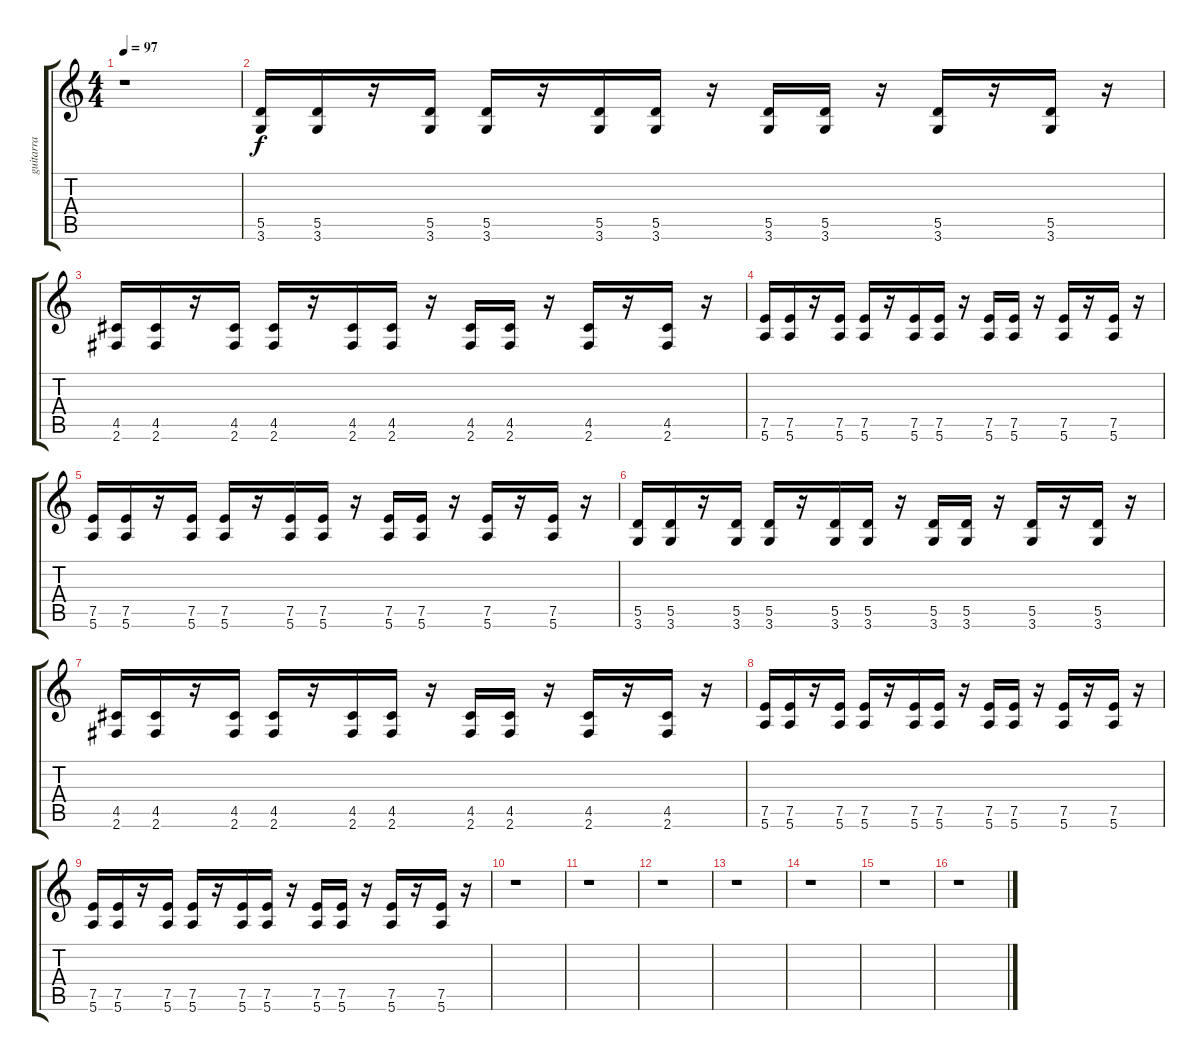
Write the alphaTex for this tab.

\track ("guitarra" "guitarra") {instrument overdrivenguitar}
\staff {score tabs}
\tuning (E4 B3 G3 D3 A2 E2) {hide}
\ts (4 4)
\tempo 97
\clef g2
\ks c
r.1{dy f} |
(5.5 3.6).16 (5.5 3.6).16 r.16 (5.5 3.6).16 (5.5 3.6).16 r.16 (5.5 3.6).16 (5.5 3.6).16 r.16 (5.5 3.6).16 (5.5 3.6).16 r.16 (5.5 3.6).16 r.16 (5.5 3.6).16 r.16 |
(4.5 2.6).16 (4.5 2.6).16 r.16 (4.5 2.6).16 (4.5 2.6).16 r.16 (4.5 2.6).16 (4.5 2.6).16 r.16 (4.5 2.6).16 (4.5 2.6).16 r.16 (4.5 2.6).16 r.16 (4.5 2.6).16 r.16 |
(7.5 5.6).16 (7.5 5.6).16 r.16 (7.5 5.6).16 (7.5 5.6).16 r.16 (7.5 5.6).16 (7.5 5.6).16 r.16 (7.5 5.6).16 (7.5 5.6).16 r.16 (7.5 5.6).16 r.16 (7.5 5.6).16 r.16 |
(7.5 5.6).16 (7.5 5.6).16 r.16 (7.5 5.6).16 (7.5 5.6).16 r.16 (7.5 5.6).16 (7.5 5.6).16 r.16 (7.5 5.6).16 (7.5 5.6).16 r.16 (7.5 5.6).16 r.16 (7.5 5.6).16 r.16 |
(5.5 3.6).16 (5.5 3.6).16 r.16 (5.5 3.6).16 (5.5 3.6).16 r.16 (5.5 3.6).16 (5.5 3.6).16 r.16 (5.5 3.6).16 (5.5 3.6).16 r.16 (5.5 3.6).16 r.16 (5.5 3.6).16 r.16 |
(4.5 2.6).16 (4.5 2.6).16 r.16 (4.5 2.6).16 (4.5 2.6).16 r.16 (4.5 2.6).16 (4.5 2.6).16 r.16 (4.5 2.6).16 (4.5 2.6).16 r.16 (4.5 2.6).16 r.16 (4.5 2.6).16 r.16 |
(7.5 5.6).16 (7.5 5.6).16 r.16 (7.5 5.6).16 (7.5 5.6).16 r.16 (7.5 5.6).16 (7.5 5.6).16 r.16 (7.5 5.6).16 (7.5 5.6).16 r.16 (7.5 5.6).16 r.16 (7.5 5.6).16 r.16 |
(7.5 5.6).16 (7.5 5.6).16 r.16 (7.5 5.6).16 (7.5 5.6).16 r.16 (7.5 5.6).16 (7.5 5.6).16 r.16 (7.5 5.6).16 (7.5 5.6).16 r.16 (7.5 5.6).16 r.16 (7.5 5.6).16 r.16 |
r.1 |
r.1 |
r.1 |
r.1 |
r.1 |
r.1 |
r.1
